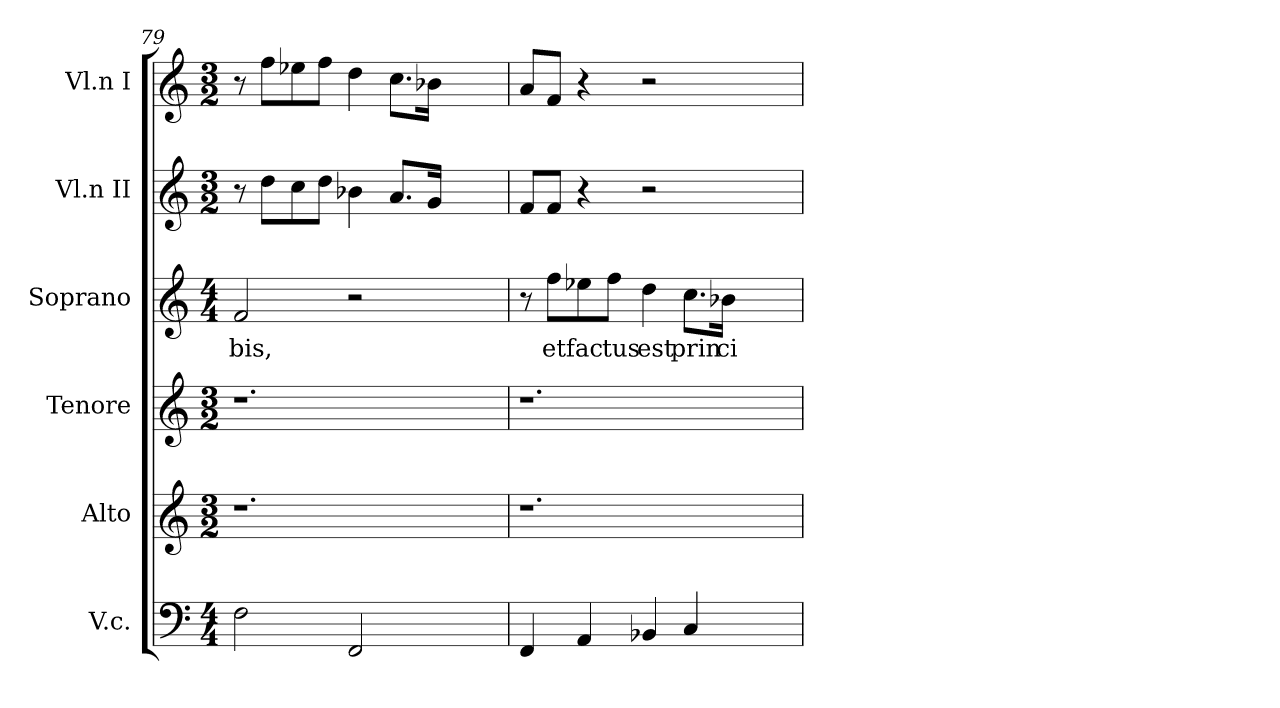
**kern	**kern	**kern	**kern	**text	**kern	**kern
*part6	*part5	*part4	*part3	*part3	*part2	*part1
*staff6	*staff5	*staff4	*staff3	*staff3	*staff2	*staff1
*I"V.c.	*I"Alto	*I"Tenore	*I"Soprano	*	*I"Vl.n II	*I"Vl.n I
*I'V.c.	*I'Alto	*I'Tenore	*I'Soprano	*	*I'Vl.n II	*I'Vl.n I
*clefF4	*clefG2	*clefG2	*clefG2	*	*clefG2	*clefG2
*k[]	*k[]	*k[]	*k[]	*	*k[]	*k[]
*C:	*C:	*C:	*C:	*	*C:	*C:
*M4/4	*M3/2	*M3/2	*M4/4	*	*M3/2	*M3/2
=79	=79	=79	=79	=79	=79	=79
!	!	!	!	!LO:LY:b	!	!
2F\	1.r	1.r	2f/	bis,	8r	8r
.	.	.	.	.	8dd\L	8ff\L
.	.	.	.	.	8cc\	8ee-X\
.	.	.	.	.	8dd\J	8ff\J
2FF/	.	.	2r	.	4b-X\	4dd\
.	.	.	.	.	8.a/L	8.cc\L
.	.	.	.	.	16g/Jk	16b-X\Jk
2ryy	.	.	2ryy	.	2ryy	2ryy
=80	=80	=80	=80	=80	=80	=80
4FF/	1.r	1.r	8r	.	8f/L	8a/L
!	!	!	!	!LO:LY:b	!	!
.	.	.	8ff\L	et	8f/J	8f/J
!	!	!	!	!LO:LY:b	!	!
4AA/	.	.	8ee-X\	fac	4r	4r
!	!	!	!	!LO:LY:b	!	!
.	.	.	8ff\J	tus	.	.
!	!	!	!	!LO:LY:b	!	!
4BB-X/	.	.	4dd\	est	2r	2r
!	!	!	!	!LO:LY:b	!	!
4C/	.	.	8.cc\L	prin	.	.
!	!	!	!	!LO:LY:b	!	!
.	.	.	16b-X\Jk	ci	.	.
2ryy	.	.	2ryy	.	2ryy	2ryy
=	=	=	=	=	=	=
*-	*-	*-	*-	*-	*-	*-
